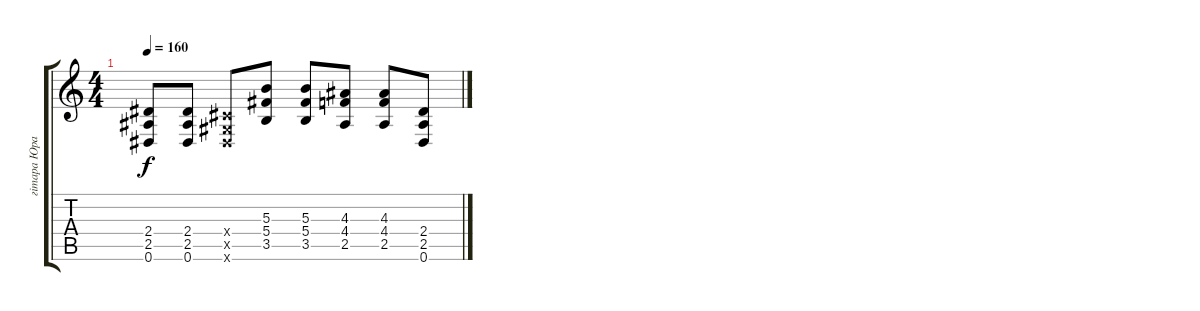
\track ("гiтара Юрась" "гiтара Юра") {instrument overdrivenguitar}
\staff {score tabs}
\tuning (Eb4 Bb3 Gb3 Db3 Ab2 Eb2) {hide}
\ts (4 4)
\tempo 160
\clef g2
\ks c
(2.4 2.5 0.6).8{dy f} (2.4 2.5 0.6).8 (0.4{x} 0.5{x} 0.6{x}).8 (5.3 5.4 3.5).8 (5.3 5.4 3.5).8 (4.3 4.4 2.5).8 (4.3 4.4 2.5).8 (2.4 2.5 0.6).8
